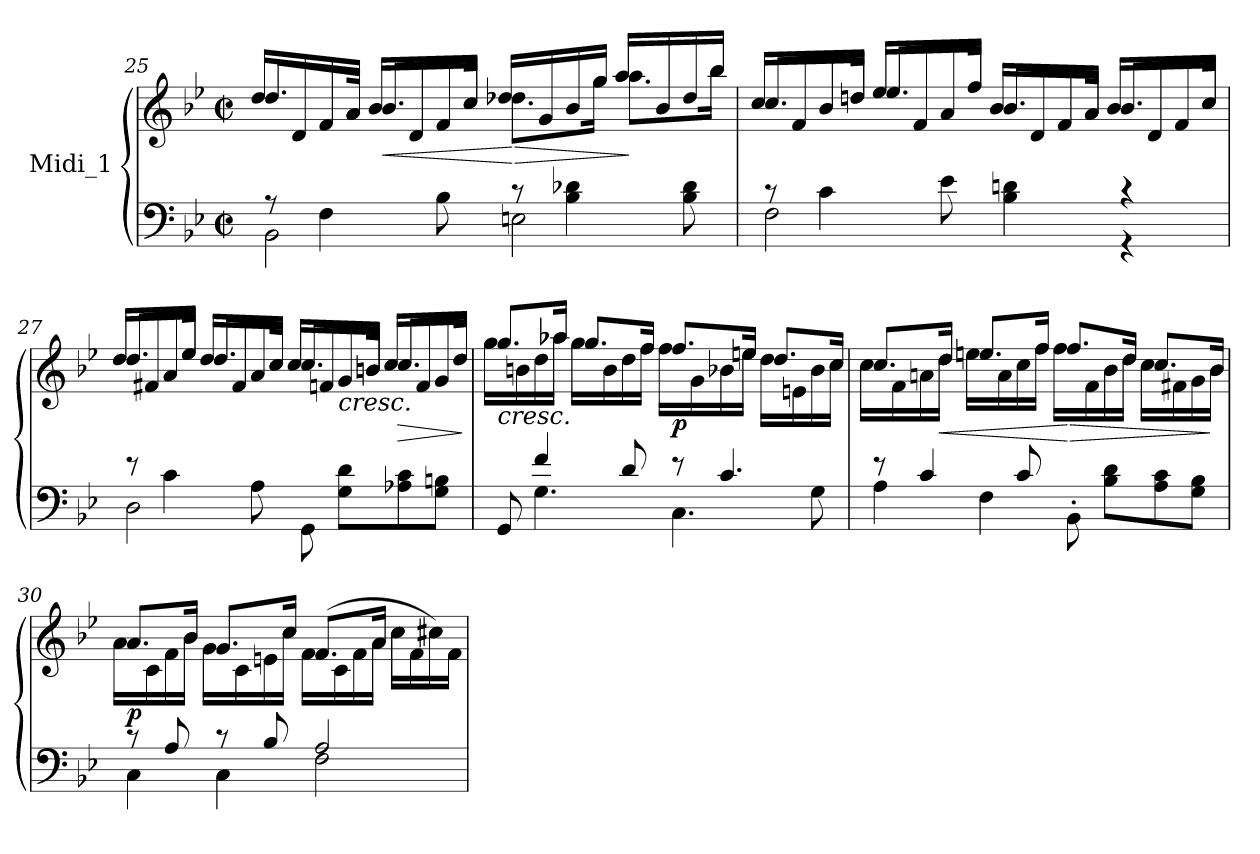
**kern	**kern	**dynam
*part1	*part1	*part1
*staff2	*staff1	*staff1/2
*I"Midi_1	*	*
!!LO:LB:g=z
*clefF4	*clefG2	*
*k[b-e-]	*k[b-e-]	*
*B-:	*B-:	*
*M2/2	*M2/2	*
*met(c|)	*met(c|)	*
=25	=25	=25
*^	*^	*
8r	2BB-\	8.dd/L	16dd/LL	.
.	.	.	16d/	.
4F\	.	.	16f/	.
.	.	16a/Jk	16a/JJ	.
!	!	!	!	!LO:HP:b
.	.	8.b-/L	16b-/LL	<
.	.	.	16d/	.
8B-\	.	.	16f/	.
.	.	16cc/Jk	16cc/JJ	.
!	!	!	!	!LO:HP:n=1:b
8r	2En\	8.dd-X\L	16dd-X/LL	[ >
.	.	.	16g/	.
4B-\ 4d-X\	.	.	16b-/	.
.	.	16gg\Jk	16gg/JJ	.
.	.	8.aa\L	16aa/LL	]
.	.	.	16b-/	.
8B-\ 8d-\	.	.	16dd-/	.
.	.	16bb-\Jk	16bb-/JJ	.
=26	=26	=26	=26	=26
8r	2F\	8.cc/L	16cc/LL	.
.	.	.	16f/	.
4c\	.	.	16b-/	.
.	.	16ddni/Jk	16ddni/JJ	.
.	.	8.ee-/L	16ee-/LL	.
.	.	.	16f/	.
8e-\	.	.	16a/	.
.	.	16ff/Jk	16ff/JJ	.
4B-\ 4dni\	4ryy	8.b-/L	16b-/LL	.
.	.	.	16d/	.
.	.	.	16f/	.
.	.	16a/Jk	16a/JJ	.
4r	4r	8.b-/L	16b-/LL	.
.	.	.	16d/	.
.	.	.	16f/	.
.	.	16cc/Jk	16cc/JJ	.
!!LO:LB:g=z	!!
=27	=27	=27	=27	=27
8r	2D\	8.dd/L	16dd/LL	.
.	.	.	16f#X/	.
4c\	.	.	16a/	.
.	.	16ee-/Jk	16ee-/JJ	.
.	.	8.dd/L	16dd/LL	.
.	.	.	16f#/	.
8A\	.	.	16a/	.
.	.	16cc/Jk	16cc/JJ	.
8GG\	2ryy	8.cc/L	16cc/LL	.
.	.	.	16fn/	.
!	!	!	!	!LO:HP:b
8G\ 8d\L	.	.	16g/	<
.	.	16bn/Jk	16bn/JJ	.
!	!	!	!	!LO:HP:b
8A-X\ 8c\	.	8.cc/L	16cc/LL	>
.	.	.	16f/	.
8G\ 8Bn\J	.	.	16g/	[
.	.	16dd/Jk	16dd/JJ	.
*v	*v	*	*	*
*	*v	*v	*
.	.	]
!!LO:LB:g=z
=28	=28	=28
*^	*^	*
!	!	!LO:TX:b:i:t=cresc.	!	!
8GG/	8ryy	8.gg/L	16gg\LL	.
.	.	.	16bn\	.
4f/	4.G\	.	16dd\	.
.	.	16aa-X/Jk	16aa-X\JJ	.
.	.	8.gg/L	16gg\LL	.
.	.	.	16b\	.
8d/	.	.	16dd\	.
.	.	16ff/Jk	16ff\JJ	.
!	!	!	!	!LO:DY:b
8r	4.C\	8.ff/L	16ff\LL	p
.	.	.	16g\	.
4.c/	.	.	16b-X\	.
.	.	16een/Jk	16een\JJ	.
.	.	8.dd/L	16dd\LL	.
.	.	.	16en\	.
.	8G\	.	16b-\	.
.	.	16cc/Jk	16cc\JJ	.
=29	=29	=29	=29	=29
8r	4A\	8.cc/L	16cc\LL	.
.	.	.	16f\	.
4c/	.	.	16ani\	.
!	!	!	!	!LO:HP:b
.	.	16dd/Jk	16dd\JJ	<
.	4F\	8.een/L	16een\LL	.
.	.	.	16a\	.
8c/	.	.	16cc\	.
.	.	16ff/Jk	16ff\JJ	.
!	!	!	!	!LO:HP:n=1:b
8BB-'\	2ryy	8.ff/L	16ff\LL	[ >
.	.	.	16f\	.
8B-\ 8d\L	.	.	16b-\	.
.	.	16dd/Jk	16dd\JJ	.
8A\ 8c\	.	8.cc/L	16cc\LL	.
.	.	.	16f#X\	.
8G\ 8B-\J	.	.	16g\	.
.	.	16b-/Jk	16b-\JJ	]
!!LO:LB:g=z	!!
=30	=30	=30	=30	=30
!	!	!	!	!LO:DY:b
8r	4C\	8.a/L	16a\LL	p
.	.	.	16c\	.
8A/	.	.	16f\	.
.	.	16b-/Jk	16b-\JJ	.
8r	4C\	8.g/L	16g\LL	.
.	.	.	16c\	.
8B-/	.	.	16en\	.
.	.	16cc/Jk	16cc\JJ	.
2A/	2F\	(>8.f/L	16f\LL	.
.	.	.	16c\	.
.	.	.	16f\	.
.	.	16a/Jk	16a\JJ	.
.	.	8cc\L	16cc\LL	.
.	.	.	16f\	.
.	.	8cc#X\J)	16cc#X\	.
.	.	.	16f\JJ	.
*v	*v	*	*	*
*	*v	*v	*
=	=	=
*-	*-	*-
